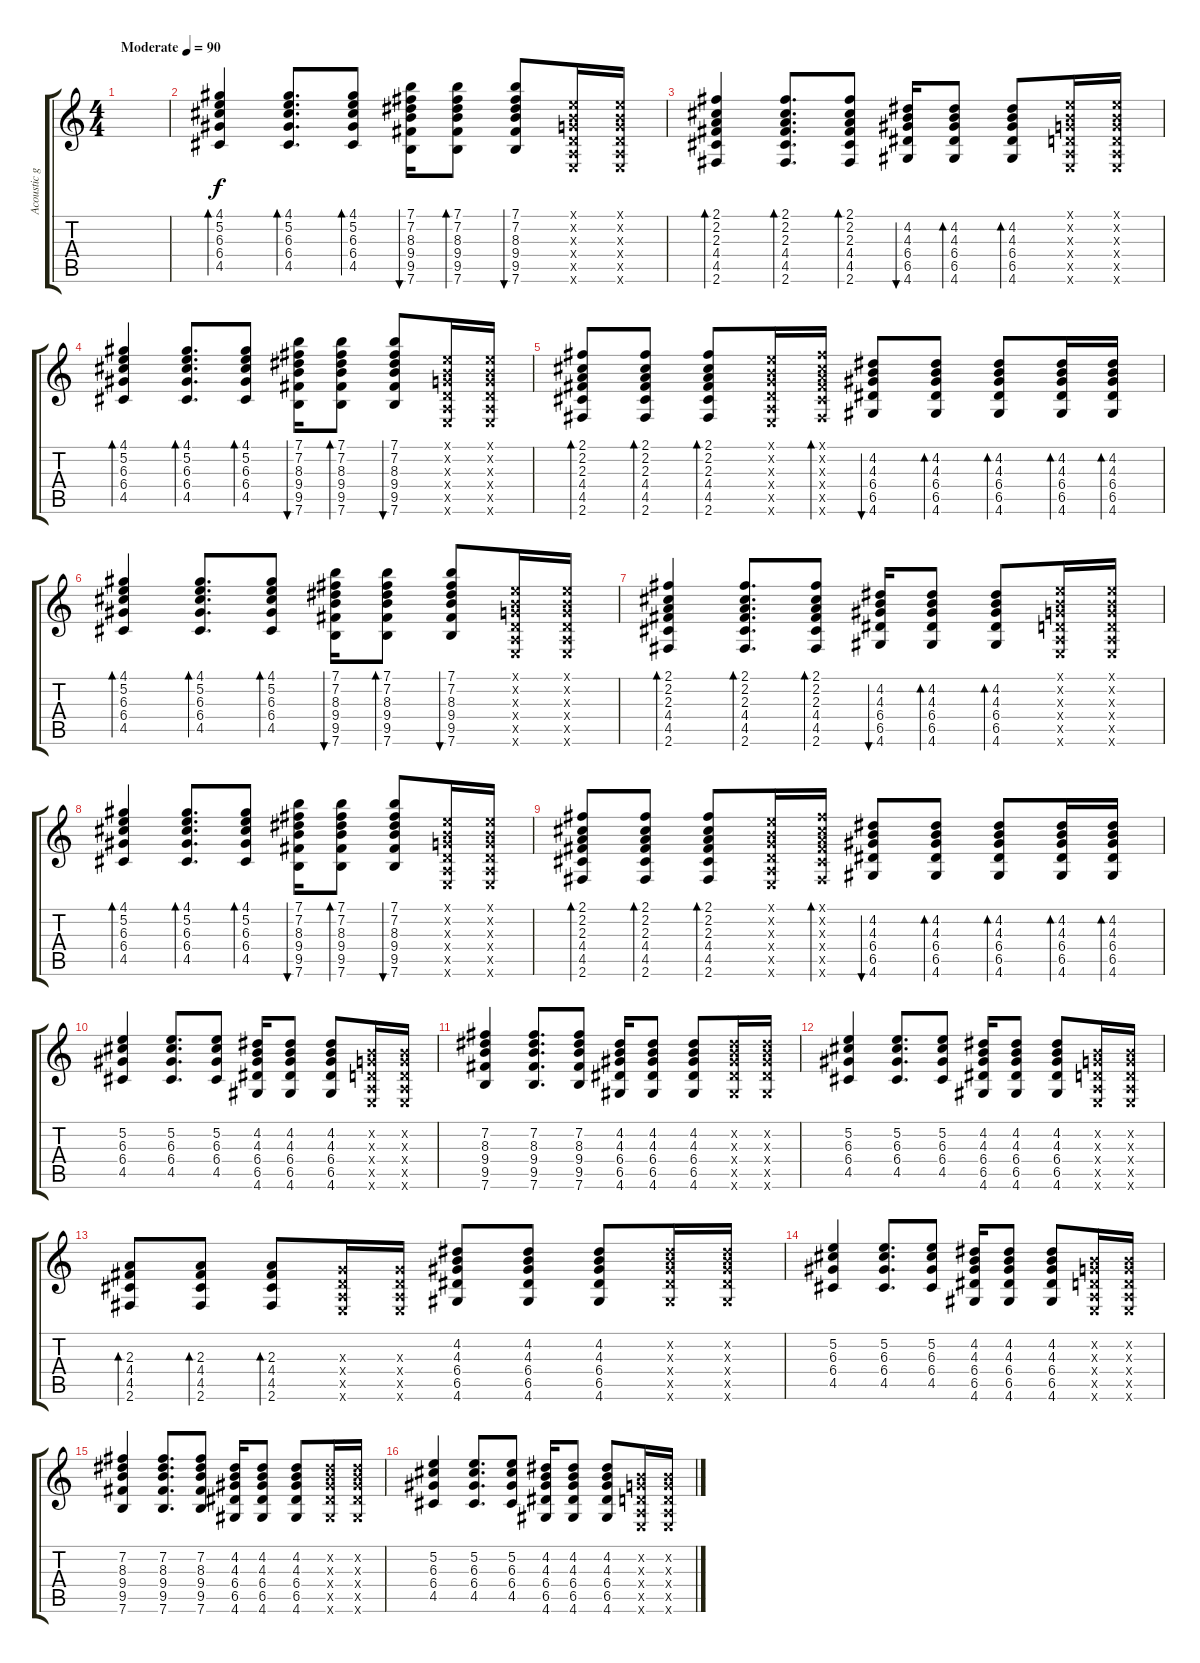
\track ("Acoustic guitar" "Acoustic g") {instrument acousticguitarsteel}
\staff {score tabs}
\tuning (E4 B3 G3 D3 A2 E2) {hide}
\ts (4 4)
\tempo (90 "Moderate")
\clef g2
\ks c
|
(4.1 5.2 6.3 6.4 4.5).4{bd 60} (4.1 5.2 6.3 6.4 4.5).8{d bd 60} (4.1 5.2 6.3 6.4 4.5).8{bd 60} (7.1 7.2 8.3 9.4 9.5 7.6).16{bu 60} (7.1 7.2 8.3 9.4 9.5 7.6).8{bd 60} (7.1 7.2 8.3 9.4 9.5 7.6).8{bu 60} (0.1{x} 0.2{x} 0.3{x} 0.4{x} 0.5{x} 0.6{x}).16 (0.1{x} 0.2{x} 0.3{x} 0.4{x} 0.5{x} 0.6{x}).16 |
(2.1 2.2 2.3 4.4 4.5 2.6).4{bd 60} (2.1 2.2 2.3 4.4 4.5 2.6).8{d bd 60} (2.1 2.2 2.3 4.4 4.5 2.6).8{bd 60} (4.2 4.3 6.4 6.5 4.6).16{bu 60} (4.2 4.3 6.4 6.5 4.6).8{bd 60} (4.2 4.3 6.4 6.5 4.6).8{bd 60} (0.1{x} 0.2{x} 0.3{x} 0.4{x} 0.5{x} 0.6{x}).16 (0.1{x} 0.2{x} 0.3{x} 0.4{x} 0.5{x} 0.6{x}).16 |
(4.1 5.2 6.3 6.4 4.5).4{bd 60} (4.1 5.2 6.3 6.4 4.5).8{d bd 60} (4.1 5.2 6.3 6.4 4.5).8{bd 60} (7.1 7.2 8.3 9.4 9.5 7.6).16{bu 60} (7.1 7.2 8.3 9.4 9.5 7.6).8{bd 60} (7.1 7.2 8.3 9.4 9.5 7.6).8{bu 60} (0.1{x} 0.2{x} 0.3{x} 0.4{x} 0.5{x} 0.6{x}).16 (0.1{x} 0.2{x} 0.3{x} 0.4{x} 0.5{x} 0.6{x}).16 |
(2.1 2.2 2.3 4.4 4.5 2.6).8{bd 60} (2.1 2.2 2.3 4.4 4.5 2.6).8{bd 60} (2.1 2.2 2.3 4.4 4.5 2.6).8{bd 60} (0.1{x} 0.2{x} 0.3{x} 0.4{x} 0.5{x} 0.6{x}).16 (2.1{x} 2.2{x} 2.3{x} 4.4{x} 4.5{x} 2.6{x}).16{bd 60} (4.2 4.3 6.4 6.5 4.6).8{bu 60} (4.2 4.3 6.4 6.5 4.6).8{bd 60} (4.2 4.3 6.4 6.5 4.6).8{bd 60} (4.2 4.3 6.4 6.5 4.6).16{bd 60} (4.2 4.3 6.4 6.5 4.6).16{bd 60} |
(4.1 5.2 6.3 6.4 4.5).4{bd 60} (4.1 5.2 6.3 6.4 4.5).8{d bd 60} (4.1 5.2 6.3 6.4 4.5).8{bd 60} (7.1 7.2 8.3 9.4 9.5 7.6).16{bu 60} (7.1 7.2 8.3 9.4 9.5 7.6).8{bd 60} (7.1 7.2 8.3 9.4 9.5 7.6).8{bu 60} (0.1{x} 0.2{x} 0.3{x} 0.4{x} 0.5{x} 0.6{x}).16 (0.1{x} 0.2{x} 0.3{x} 0.4{x} 0.5{x} 0.6{x}).16 |
(2.1 2.2 2.3 4.4 4.5 2.6).4{bd 60} (2.1 2.2 2.3 4.4 4.5 2.6).8{d bd 60} (2.1 2.2 2.3 4.4 4.5 2.6).8{bd 60} (4.2 4.3 6.4 6.5 4.6).16{bu 60} (4.2 4.3 6.4 6.5 4.6).8{bd 60} (4.2 4.3 6.4 6.5 4.6).8{bd 60} (0.1{x} 0.2{x} 0.3{x} 0.4{x} 0.5{x} 0.6{x}).16 (0.1{x} 0.2{x} 0.3{x} 0.4{x} 0.5{x} 0.6{x}).16 |
(4.1 5.2 6.3 6.4 4.5).4{bd 60} (4.1 5.2 6.3 6.4 4.5).8{d bd 60} (4.1 5.2 6.3 6.4 4.5).8{bd 60} (7.1 7.2 8.3 9.4 9.5 7.6).16{bu 60} (7.1 7.2 8.3 9.4 9.5 7.6).8{bd 60} (7.1 7.2 8.3 9.4 9.5 7.6).8{bu 60} (0.1{x} 0.2{x} 0.3{x} 0.4{x} 0.5{x} 0.6{x}).16 (0.1{x} 0.2{x} 0.3{x} 0.4{x} 0.5{x} 0.6{x}).16 |
(2.1 2.2 2.3 4.4 4.5 2.6).8{bd 60} (2.1 2.2 2.3 4.4 4.5 2.6).8{bd 60} (2.1 2.2 2.3 4.4 4.5 2.6).8{bd 60} (0.1{x} 0.2{x} 0.3{x} 0.4{x} 0.5{x} 0.6{x}).16 (2.1{x} 2.2{x} 2.3{x} 4.4{x} 4.5{x} 2.6{x}).16{bd 60} (4.2 4.3 6.4 6.5 4.6).8{bu 60} (4.2 4.3 6.4 6.5 4.6).8{bd 60} (4.2 4.3 6.4 6.5 4.6).8{bd 60} (4.2 4.3 6.4 6.5 4.6).16{bd 60} (4.2 4.3 6.4 6.5 4.6).16{bd 60} |
(5.2 6.3 6.4 4.5).4 (5.2 6.3 6.4 4.5).8{d} (5.2 6.3 6.4 4.5).8 (4.2 4.3 6.4 6.5 4.6).16 (4.2 4.3 6.4 6.5 4.6).8 (4.2 4.3 6.4 6.5 4.6).8 (0.2{x} 0.3{x} 0.4{x} 0.5{x} 0.6{x}).16 (0.2{x} 0.3{x} 0.4{x} 0.5{x} 0.6{x}).16 |
(7.2 8.3 9.4 9.5 7.6).4 (7.2 8.3 9.4 9.5 7.6).8{d} (7.2 8.3 9.4 9.5 7.6).8 (4.2 4.3 6.4 6.5 4.6).16 (4.2 4.3 6.4 6.5 4.6).8 (4.2 4.3 6.4 6.5 4.6).8 (4.2{x} 4.3{x} 6.4{x} 6.5{x} 4.6{x}).16 (4.2{x} 4.3{x} 6.4{x} 6.5{x} 4.6{x}).16 |
(5.2 6.3 6.4 4.5).4 (5.2 6.3 6.4 4.5).8{d} (5.2 6.3 6.4 4.5).8 (4.2 4.3 6.4 6.5 4.6).16 (4.2 4.3 6.4 6.5 4.6).8 (4.2 4.3 6.4 6.5 4.6).8 (0.2{x} 0.3{x} 0.4{x} 0.5{x} 0.6{x}).16 (0.2{x} 0.3{x} 0.4{x} 0.5{x} 0.6{x}).16 |
(2.3 4.4 4.5 2.6).8{bd 60} (2.3 4.4 4.5 2.6).8{bd 60} (2.3 4.4 4.5 2.6).8{bd 60} (0.3{x} 0.4{x} 0.5{x} 0.6{x}).16 (0.3{x} 0.4{x} 0.5{x} 0.6{x}).16 (4.2 4.3 6.4 6.5 4.6).8 (4.2 4.3 6.4 6.5 4.6).8 (4.2 4.3 6.4 6.5 4.6).8 (4.2{x} 4.3{x} 6.4{x} 6.5{x} 4.6{x}).16 (4.2{x} 4.3{x} 6.4{x} 6.5{x} 4.6{x}).16 |
(5.2 6.3 6.4 4.5).4 (5.2 6.3 6.4 4.5).8{d} (5.2 6.3 6.4 4.5).8 (4.2 4.3 6.4 6.5 4.6).16 (4.2 4.3 6.4 6.5 4.6).8 (4.2 4.3 6.4 6.5 4.6).8 (0.2{x} 0.3{x} 0.4{x} 0.5{x} 0.6{x}).16 (0.2{x} 0.3{x} 0.4{x} 0.5{x} 0.6{x}).16 |
(7.2 8.3 9.4 9.5 7.6).4 (7.2 8.3 9.4 9.5 7.6).8{d} (7.2 8.3 9.4 9.5 7.6).8 (4.2 4.3 6.4 6.5 4.6).16 (4.2 4.3 6.4 6.5 4.6).8 (4.2 4.3 6.4 6.5 4.6).8 (4.2{x} 4.3{x} 6.4{x} 6.5{x} 4.6{x}).16 (4.2{x} 4.3{x} 6.4{x} 6.5{x} 4.6{x}).16 |
(5.2 6.3 6.4 4.5).4 (5.2 6.3 6.4 4.5).8{d} (5.2 6.3 6.4 4.5).8 (4.2 4.3 6.4 6.5 4.6).16 (4.2 4.3 6.4 6.5 4.6).8 (4.2 4.3 6.4 6.5 4.6).8 (0.2{x} 0.3{x} 0.4{x} 0.5{x} 0.6{x}).16 (0.2{x} 0.3{x} 0.4{x} 0.5{x} 0.6{x}).16
